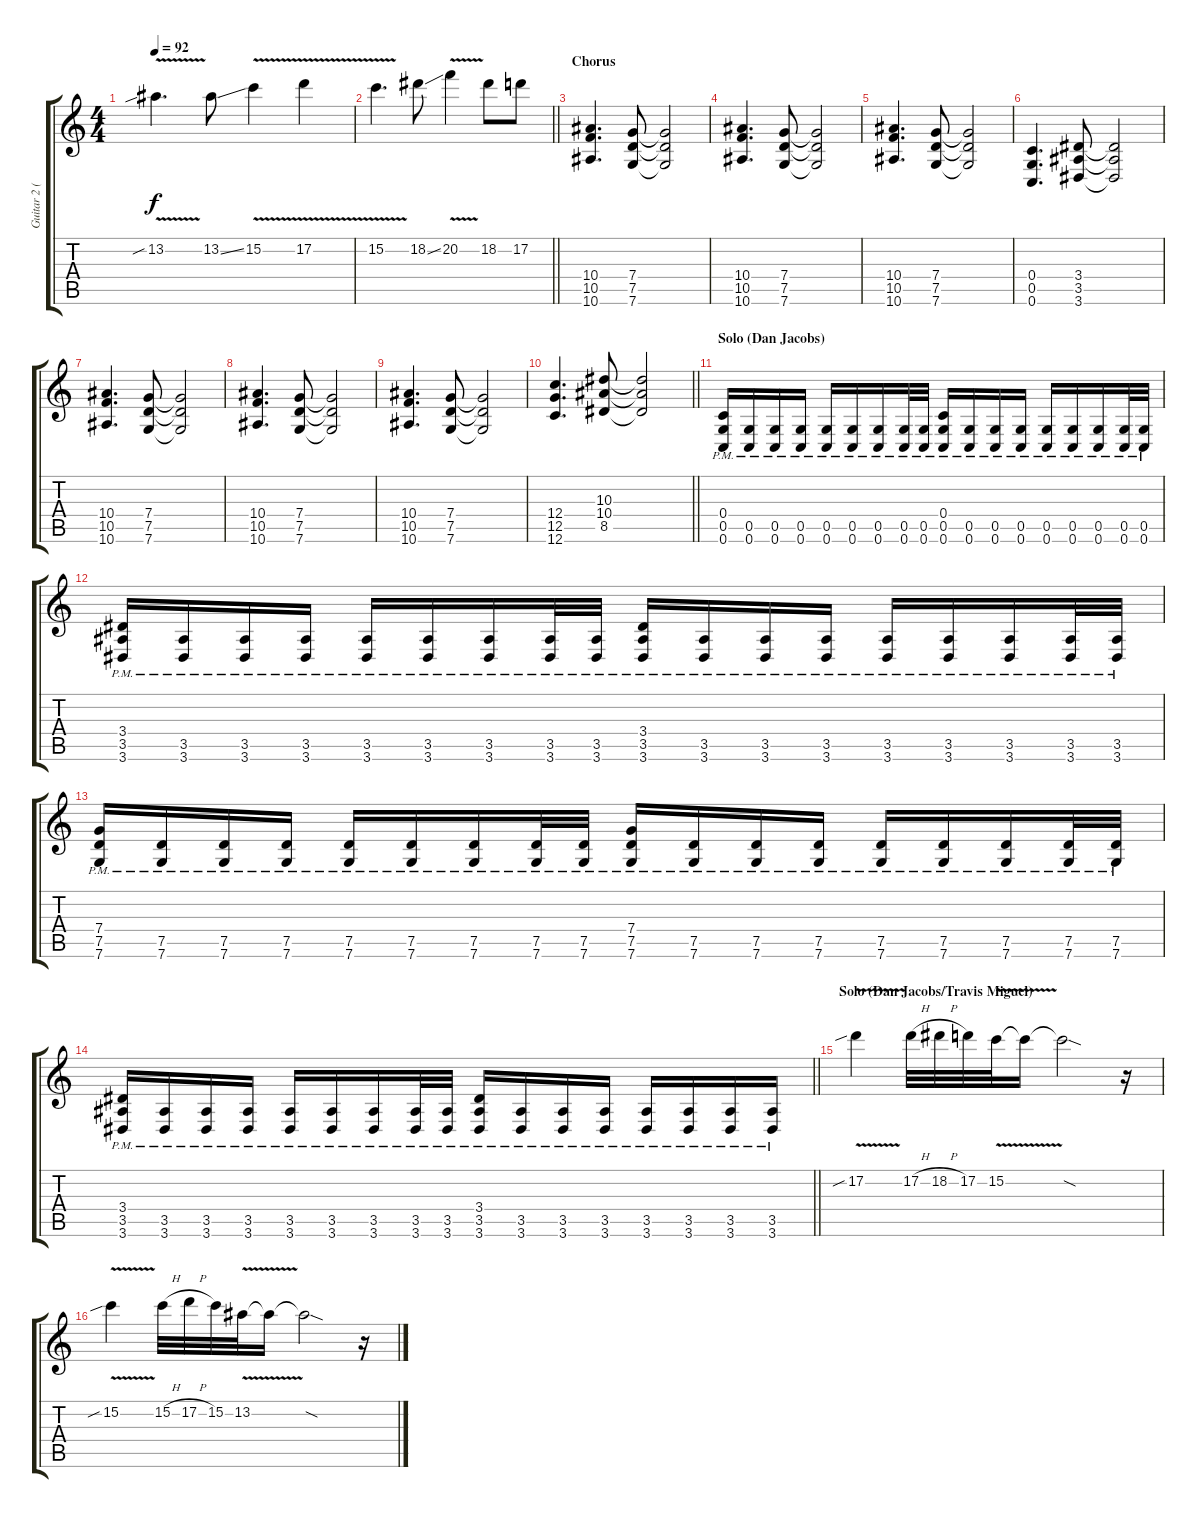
\track ("Guitar 2 (Travis Miguel)" "Guitar 2 (") {instrument distortionguitar}
\staff {score tabs}
\tuning (D4 A3 F3 C3 G2 C2) {hide}
\ts (4 4)
\tempo 92
\clef g2
\ks c
13.2{v sib}.4{d dy f} 13.2{ss}.8 15.2{v}.4 17.2{v}.4 |
\barLineRight lightlight
15.2{v}.4{d} 18.2{ss}.8 20.2{v}.4 18.2.8 17.2.8 |
\section ("" "Chorus")
(10.4 10.5 10.6).4{d} (7.4 7.5 7.6).8 (7.4{t} 7.5{t} 7.6{t}).2 |
(10.4 10.5 10.6).4{d} (7.4 7.5 7.6).8 (7.4{t} 7.5{t} 7.6{t}).2 |
(10.4 10.5 10.6).4{d} (7.4 7.5 7.6).8 (7.4{t} 7.5{t} 7.6{t}).2 |
(0.4 0.5 0.6).4{d} (3.4 3.5 3.6).8 (3.4{t} 3.5{t} 3.6{t}).2 |
(10.4 10.5 10.6).4{d} (7.4 7.5 7.6).8 (7.4{t} 7.5{t} 7.6{t}).2 |
(10.4 10.5 10.6).4{d} (7.4 7.5 7.6).8 (7.4{t} 7.5{t} 7.6{t}).2 |
(10.4 10.5 10.6).4{d} (7.4 7.5 7.6).8 (7.4{t} 7.5{t} 7.6{t}).2 |
\barLineRight lightlight
(12.4 12.5 12.6).4{d} (10.3 10.4 8.5).8 (10.3{t} 10.4{t} 8.5{t}).2 |
\section ("" "Solo (Dan Jacobs)")
(0.4{pm} 0.5{pm} 0.6{pm}).16 (0.5{pm} 0.6{pm}).16 (0.5{pm} 0.6{pm}).16 (0.5{pm} 0.6{pm}).16 (0.5{pm} 0.6{pm}).16 (0.5{pm} 0.6{pm}).16 (0.5{pm} 0.6{pm}).16 (0.5{pm} 0.6{pm}).32 (0.5{pm} 0.6{pm}).32 (0.4{pm} 0.5{pm} 0.6{pm}).16 (0.5{pm} 0.6{pm}).16 (0.5{pm} 0.6{pm}).16 (0.5{pm} 0.6{pm}).16 (0.5{pm} 0.6{pm}).16 (0.5{pm} 0.6{pm}).16 (0.5{pm} 0.6{pm}).16 (0.5{pm} 0.6{pm}).32 (0.5{pm} 0.6{pm}).32 |
(3.4{pm} 3.5{pm} 3.6{pm}).16 (3.5{pm} 3.6{pm}).16 (3.5{pm} 3.6{pm}).16 (3.5{pm} 3.6{pm}).16 (3.5{pm} 3.6{pm}).16 (3.5{pm} 3.6{pm}).16 (3.5{pm} 3.6{pm}).16 (3.5{pm} 3.6{pm}).32 (3.5{pm} 3.6{pm}).32 (3.4{pm} 3.5{pm} 3.6{pm}).16 (3.5{pm} 3.6{pm}).16 (3.5{pm} 3.6{pm}).16 (3.5{pm} 3.6{pm}).16 (3.5{pm} 3.6{pm}).16 (3.5{pm} 3.6{pm}).16 (3.5{pm} 3.6{pm}).16 (3.5{pm} 3.6{pm}).32 (3.5{pm} 3.6{pm}).32 |
(7.4{pm} 7.5{pm} 7.6{pm}).16 (7.5{pm} 7.6{pm}).16 (7.5{pm} 7.6{pm}).16 (7.5{pm} 7.6{pm}).16 (7.5{pm} 7.6{pm}).16 (7.5{pm} 7.6{pm}).16 (7.5{pm} 7.6{pm}).16 (7.5{pm} 7.6{pm}).32 (7.5{pm} 7.6{pm}).32 (7.4{pm} 7.5{pm} 7.6{pm}).16 (7.5{pm} 7.6{pm}).16 (7.5{pm} 7.6{pm}).16 (7.5{pm} 7.6{pm}).16 (7.5{pm} 7.6{pm}).16 (7.5{pm} 7.6{pm}).16 (7.5{pm} 7.6{pm}).16 (7.5{pm} 7.6{pm}).32 (7.5{pm} 7.6{pm}).32 |
\barLineRight lightlight
(3.4{pm} 3.5{pm} 3.6{pm}).16 (3.5{pm} 3.6{pm}).16 (3.5{pm} 3.6{pm}).16 (3.5{pm} 3.6{pm}).16 (3.5{pm} 3.6{pm}).16 (3.5{pm} 3.6{pm}).16 (3.5{pm} 3.6{pm}).16 (3.5{pm} 3.6{pm}).32 (3.5{pm} 3.6{pm}).32 (3.4{pm} 3.5{pm} 3.6{pm}).16 (3.5{pm} 3.6{pm}).16 (3.5{pm} 3.6{pm}).16 (3.5{pm} 3.6{pm}).16 (3.5{pm} 3.6{pm}).16 (3.5{pm} 3.6{pm}).16 (3.5{pm} 3.6{pm}).16 (3.5{pm} 3.6{pm}).16 |
\section ("" "Solo (Dan Jacobs/Travis Miguel)")
17.2{v sib}.4 17.2{h}.32 18.2{h}.32 17.2.32 15.2{v}.32 15.2{t}.16 15.2{sod t}.2 r.16 |
15.2{v sib}.4 15.2{h}.32 17.2{h}.32 15.2.32 13.2{v}.32 13.2{t}.16 13.2{sod t}.2 r.16
